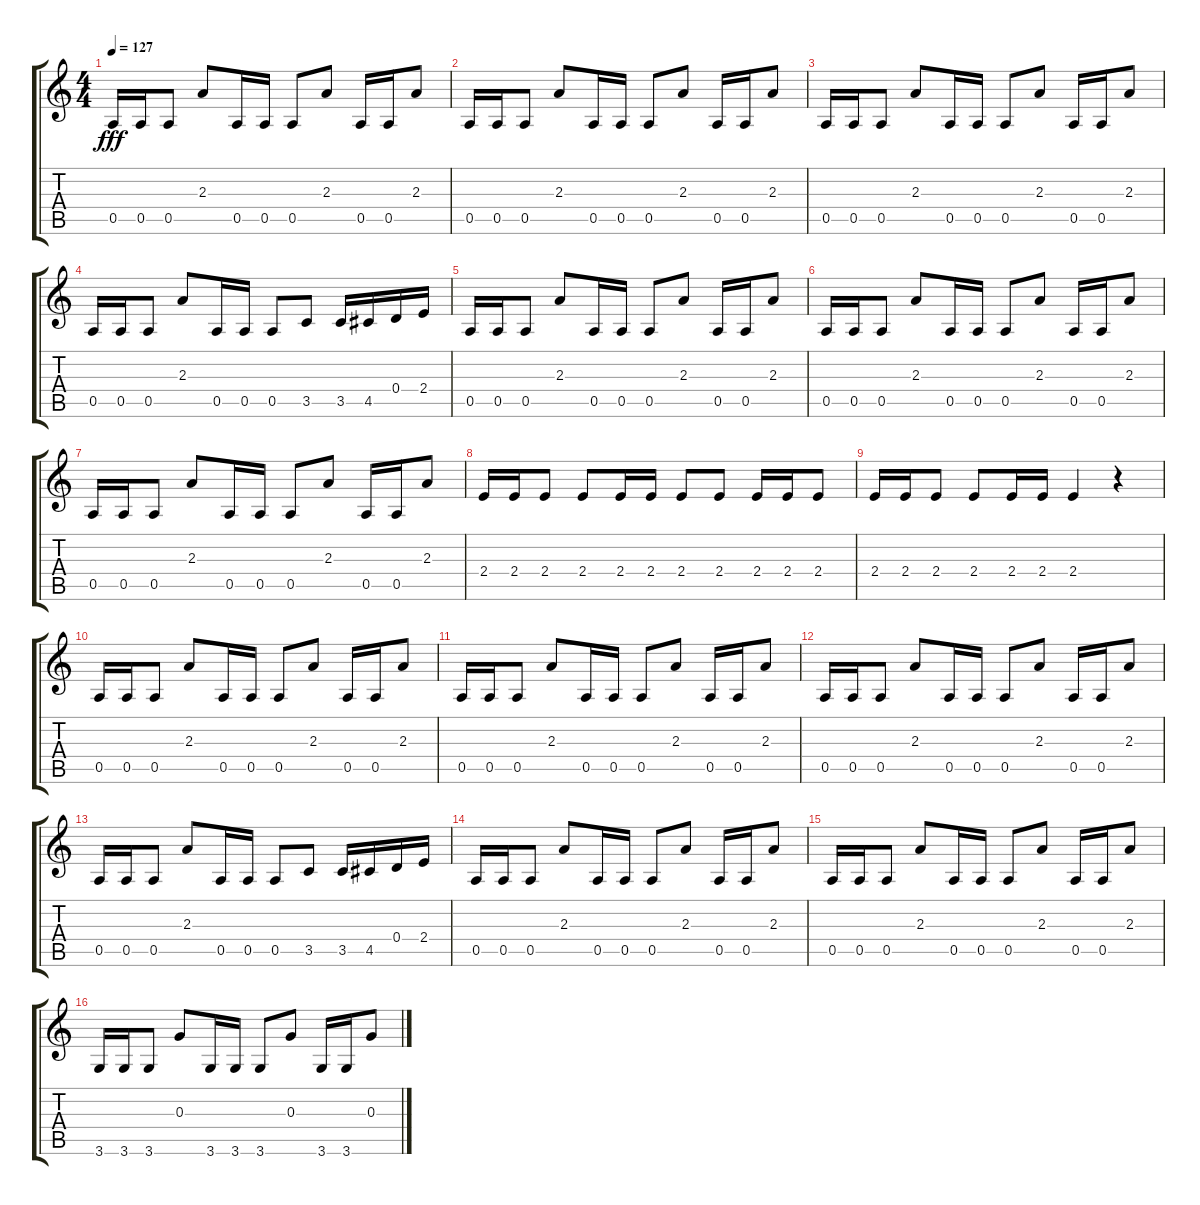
\track "" {instrument overdrivenguitar}
\staff {score tabs}
\tuning (E4 B3 G3 D3 A2 E2) {hide}
\ts (4 4)
\tempo 127
\clef g2
\ks c
0.5.16{dy fff} 0.5.16 0.5.8 2.3.8 0.5.16 0.5.16 0.5.8 2.3.8 0.5.16 0.5.16 2.3.8 |
0.5.16 0.5.16 0.5.8 2.3.8 0.5.16 0.5.16 0.5.8 2.3.8 0.5.16 0.5.16 2.3.8 |
0.5.16 0.5.16 0.5.8 2.3.8 0.5.16 0.5.16 0.5.8 2.3.8 0.5.16 0.5.16 2.3.8 |
0.5.16 0.5.16 0.5.8 2.3.8 0.5.16 0.5.16 0.5.8 3.5.8 3.5.16 4.5.16 0.4.16 2.4.16 |
0.5.16 0.5.16 0.5.8 2.3.8 0.5.16 0.5.16 0.5.8 2.3.8 0.5.16 0.5.16 2.3.8 |
0.5.16 0.5.16 0.5.8 2.3.8 0.5.16 0.5.16 0.5.8 2.3.8 0.5.16 0.5.16 2.3.8 |
0.5.16 0.5.16 0.5.8 2.3.8 0.5.16 0.5.16 0.5.8 2.3.8 0.5.16 0.5.16 2.3.8 |
2.4.16 2.4.16 2.4.8 2.4.8 2.4.16 2.4.16 2.4.8 2.4.8 2.4.16 2.4.16 2.4.8 |
2.4.16 2.4.16 2.4.8 2.4.8 2.4.16 2.4.16 2.4.4 r.4 |
0.5.16 0.5.16 0.5.8 2.3.8 0.5.16 0.5.16 0.5.8 2.3.8 0.5.16 0.5.16 2.3.8 |
0.5.16 0.5.16 0.5.8 2.3.8 0.5.16 0.5.16 0.5.8 2.3.8 0.5.16 0.5.16 2.3.8 |
0.5.16 0.5.16 0.5.8 2.3.8 0.5.16 0.5.16 0.5.8 2.3.8 0.5.16 0.5.16 2.3.8 |
0.5.16 0.5.16 0.5.8 2.3.8 0.5.16 0.5.16 0.5.8 3.5.8 3.5.16 4.5.16 0.4.16 2.4.16 |
0.5.16 0.5.16 0.5.8 2.3.8 0.5.16 0.5.16 0.5.8 2.3.8 0.5.16 0.5.16 2.3.8 |
0.5.16 0.5.16 0.5.8 2.3.8 0.5.16 0.5.16 0.5.8 2.3.8 0.5.16 0.5.16 2.3.8 |
3.6.16 3.6.16 3.6.8 0.3.8 3.6.16 3.6.16 3.6.8 0.3.8 3.6.16 3.6.16 0.3.8
